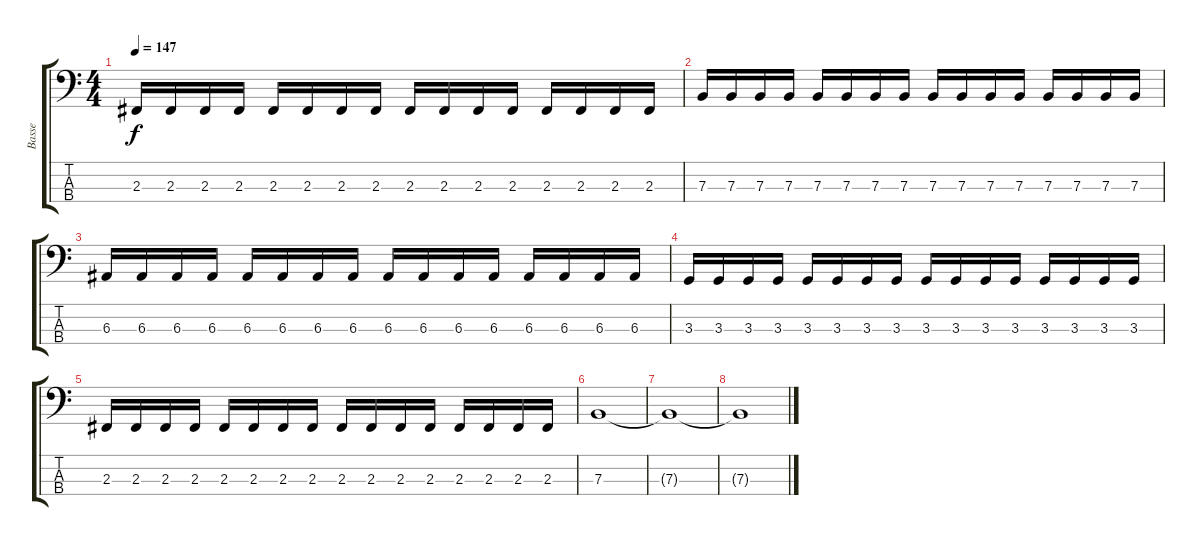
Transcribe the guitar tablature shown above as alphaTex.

\track ("Basse" "Basse") {instrument electricbassfinger}
\staff {score tabs}
\tuning (D2 A1 E1 B0) {hide}
\ts (4 4)
\tempo 147
\clef f4
\ks c
2.3.16{dy f} 2.3.16 2.3.16 2.3.16 2.3.16 2.3.16 2.3.16 2.3.16 2.3.16 2.3.16 2.3.16 2.3.16 2.3.16 2.3.16 2.3.16 2.3.16 |
7.3.16 7.3.16 7.3.16 7.3.16 7.3.16 7.3.16 7.3.16 7.3.16 7.3.16 7.3.16 7.3.16 7.3.16 7.3.16 7.3.16 7.3.16 7.3.16 |
6.3.16 6.3.16 6.3.16 6.3.16 6.3.16 6.3.16 6.3.16 6.3.16 6.3.16 6.3.16 6.3.16 6.3.16 6.3.16 6.3.16 6.3.16 6.3.16 |
3.3.16 3.3.16 3.3.16 3.3.16 3.3.16 3.3.16 3.3.16 3.3.16 3.3.16 3.3.16 3.3.16 3.3.16 3.3.16 3.3.16 3.3.16 3.3.16 |
2.3.16 2.3.16 2.3.16 2.3.16 2.3.16 2.3.16 2.3.16 2.3.16 2.3.16 2.3.16 2.3.16 2.3.16 2.3.16 2.3.16 2.3.16 2.3.16 |
7.3.1 |
7.3{t}.1 |
7.3{t}.1
